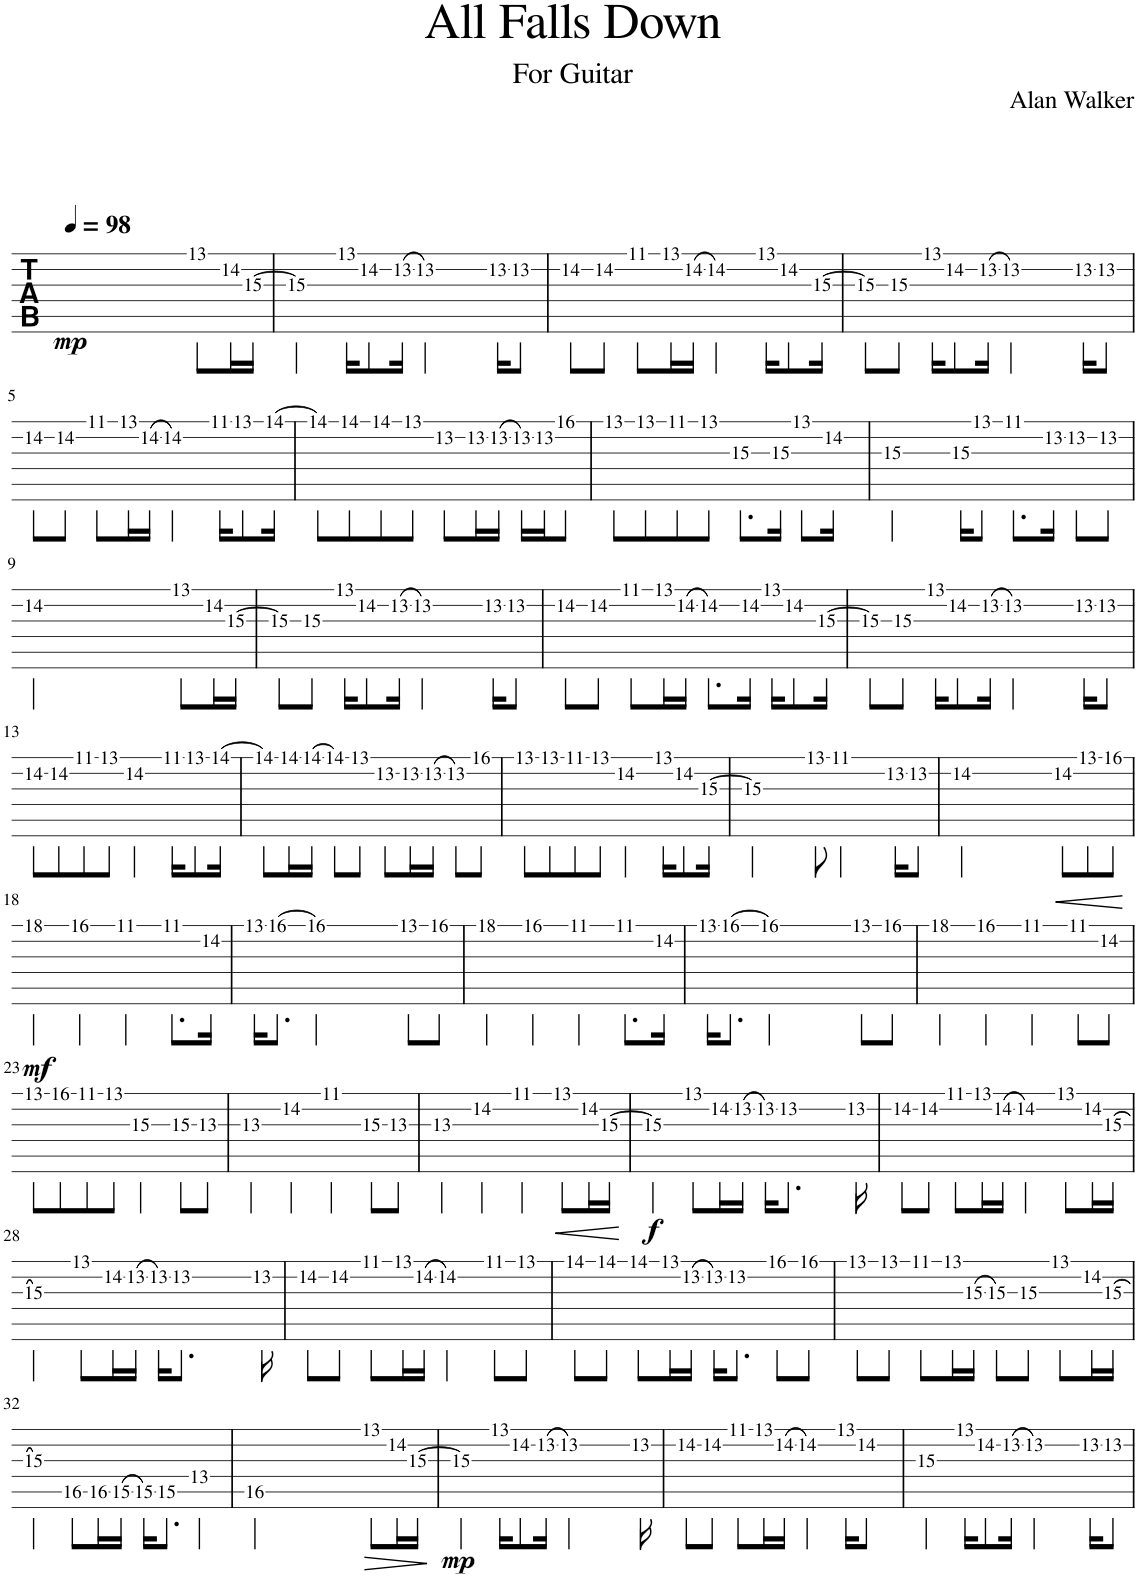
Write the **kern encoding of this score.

**kern	**dynam
*part1	*part1
*staff1	*staff1
*I"Acoustic Guitar	*
*I'Guit.	*
*stria6	*
*	*
*k[]	*
*M4/4	*
*MM98	*
=1	=1
!	!LO:DY:b
2r	mp
4r	.
8ff\L	.
16cc#\L	.
[16a#\JJ	.
=2	=2
4a#\]	.
16ff\KL	.
8cc#\	.
[16cc\Jk	.
4cc\]	.
16r	.
16cc\KL	.
8cc\J	.
=3	=3
8cc#\L	.
8cc#\J	.
8ee-X\L	.
16ff\L	.
[16cc#\JJ	.
4cc#\]	.
16ff\KL	.
8cc#\	.
[16a#\Jk	.
=4	=4
8a#\L]	.
8a#\J	.
16ff\KL	.
8cc#\	.
[16cc\Jk	.
4cc\]	.
16r	.
16cc\KL	.
8cc\J	.
!!LO:LB:g=z
=5	=5
8dd-\L	.
8dd-\J	.
8ee-\L	.
16ff\L	.
[16dd-\JJ	.
4dd-\]	.
16ee-\KL	.
8ff\	.
[16gg-X\Jk	.
=6	=6
8gg-\L]	.
8gg-X\	.
8gg-\	.
8ff\J	.
8cc\L	.
16cc\L	.
[16cc\JJ	.
16cc\LL]	.
16cc\J	.
8aa-X\J	.
=7	=7
8ff\L	.
8ff\	.
8ee-X\	.
8ff\J	.
8.a#\L	.
16a#\Jk	.
8ff\L	.
16dd-\Jk	.
16r	.
=8	=8
4a#\	.
16r	.
16a#\KL	.
8ff\J	.
8.ee-X\L	.
16cc\Jk	.
8cc\L	.
8cc\J	.
!!LO:LB:g=z
=9	=9
4cc#\	.
4r	.
4r	.
8ff\L	.
16dd-\L	.
[16a#\JJ	.
=10	=10
8a#\L]	.
8a#\J	.
16ff\KL	.
8dd-\	.
[16cc\Jk	.
4cc\]	.
16r	.
16cc\KL	.
8cc\J	.
=11	=11
8dd-\L	.
8dd-\J	.
8ee-X\L	.
16ff\L	.
[16dd-\JJ	.
8.dd-\L]	.
16dd-\Jk	.
16ff\KL	.
8dd-\	.
[16a#\Jk	.
=12	=12
8a#\L]	.
8a#\J	.
16ff\KL	.
8dd-\	.
[16cc\Jk	.
4cc\]	.
16r	.
16cc\KL	.
8cc\J	.
!!LO:LB:g=z
=13	=13
8dd-\L	.
8dd-\	.
8ee-X\	.
8ff\J	.
4dd-\	.
16ee-\KL	.
8ff\	.
[16gg-X\Jk	.
=14	=14
8gg-\L]	.
16gg-X\L	.
[16gg-\JJ	.
8gg-\L]	.
8ff\J	.
8cc\L	.
16cc\L	.
[16cc\JJ	.
8cc\L]	.
8aa-X\J	.
=15	=15
8ff\L	.
8ff\	.
8ee-X\	.
8ff\J	.
4dd-\	.
16ff\KL	.
8dd-\	.
[16a#\Jk	.
=16	=16
4a#\]	.
8r	.
8ff\	.
4ee-X\	.
16r	.
16cc\KL	.
8cc\J	.
=17	=17
4dd-\	.
4r	.
8r	.
!	!LO:HP:b
8dd-\L	<
8ff\	.
8aa-X\J	.
.	[
!!LO:LB:g=z
=18	=18
!	!LO:DY:b
4bb-X\	mf
4aa-X\	.
4ee-X\	.
8.ee-\L	.
16dd-\Jk	.
=19	=19
16ff\KL	.
[8.aa-X\J	.
4aa-\]	.
4r	.
8ff\L	.
8aa-\J	.
=20	=20
4bb-X\	.
4aa-X\	.
4ee-X\	.
8.ee-\L	.
16dd-\Jk	.
=21	=21
16ff\KL	.
[8.aa-X\J	.
4aa-\]	.
4r	.
8ff\L	.
8aa-\J	.
=22	=22
4bb-X\	.
4aa-X\	.
4ee-X\	.
8ee-\L	.
8dd-\J	.
!!LO:LB:g=z
=23	=23
8ff\L	.
8aa-X\	.
8ee-X\	.
8ff\J	.
4a#\	.
8a#\L	.
8a-\J	.
=24	=24
4g#\	.
4dd-\	.
4ee-X\	.
8a#\L	.
8g#\J	.
=25	=25
4g#\	.
4dd-\	.
4ee-X\	.
!	!LO:HP:b
8ff\L	<
16dd-\L	.
[16a#\JJ	.
.	[
=26	=26
!	!LO:DY:b
4a#\]	f
8ff\L	.
16dd-\L	.
[16cc\JJ	.
16cc\KL]	.
8.cc\J	.
8.r	.
16cc\	.
=27	=27
8dd-\L	.
8dd-\J	.
8ee-X\L	.
16ff\L	.
[16dd-\JJ	.
4dd-\]	.
8ff\L	.
16dd-\L	.
[16a#\JJ	.
!!LO:LB:g=z
=28	=28
4a#\]	.
8ff\L	.
16dd-\L	.
[16cc\JJ	.
16cc\KL]	.
8.cc\J	.
8.r	.
16cc\	.
=29	=29
8dd-\L	.
8dd-\J	.
8ee-X\L	.
16ff\L	.
[16dd-\JJ	.
4dd-\]	.
8ee-\L	.
8ff\J	.
=30	=30
8gg-X\L	.
8gg-\J	.
8gg-\L	.
16ff\L	.
[16cc\JJ	.
16cc\KL]	.
8.cc\J	.
8aa-X\L	.
8aa-\J	.
=31	=31
8ff\L	.
8ff\J	.
8ee-X\L	.
16ff\L	.
[16a#\JJ	.
8a#\L]	.
8a#\J	.
8ff\L	.
16dd-\L	.
[16a#\JJ	.
!!LO:LB:g=z
=32	=32
4a#\]	.
8c#\L	.
16c#\L	.
[16c\JJ	.
16c\KL]	.
8.c\J	.
4d#\	.
=33	=33
4c#\	.
4r	.
4r	.
!	!LO:HP:b
8ff\L	>
16dd-\L	.
[16a#\JJ	.
.	]
=34	=34
!	!LO:DY:b
4a#\]	mp
16ff\KL	.
8dd-\	.
[16cc\Jk	.
4cc\]	.
8.r	.
16cc\	.
=35	=35
8dd-\L	.
8dd-\J	.
8ee-X\L	.
16ff\L	.
[16dd-\JJ	.
4dd-\]	.
16ff\KL	.
8dd-\J	.
16r	.
=36	=36
4a#\	.
16ff\KL	.
8dd-\	.
[16cc\Jk	.
4cc\]	.
16r	.
16cc\KL	.
8cc\J	.
=	=
*-	*-
